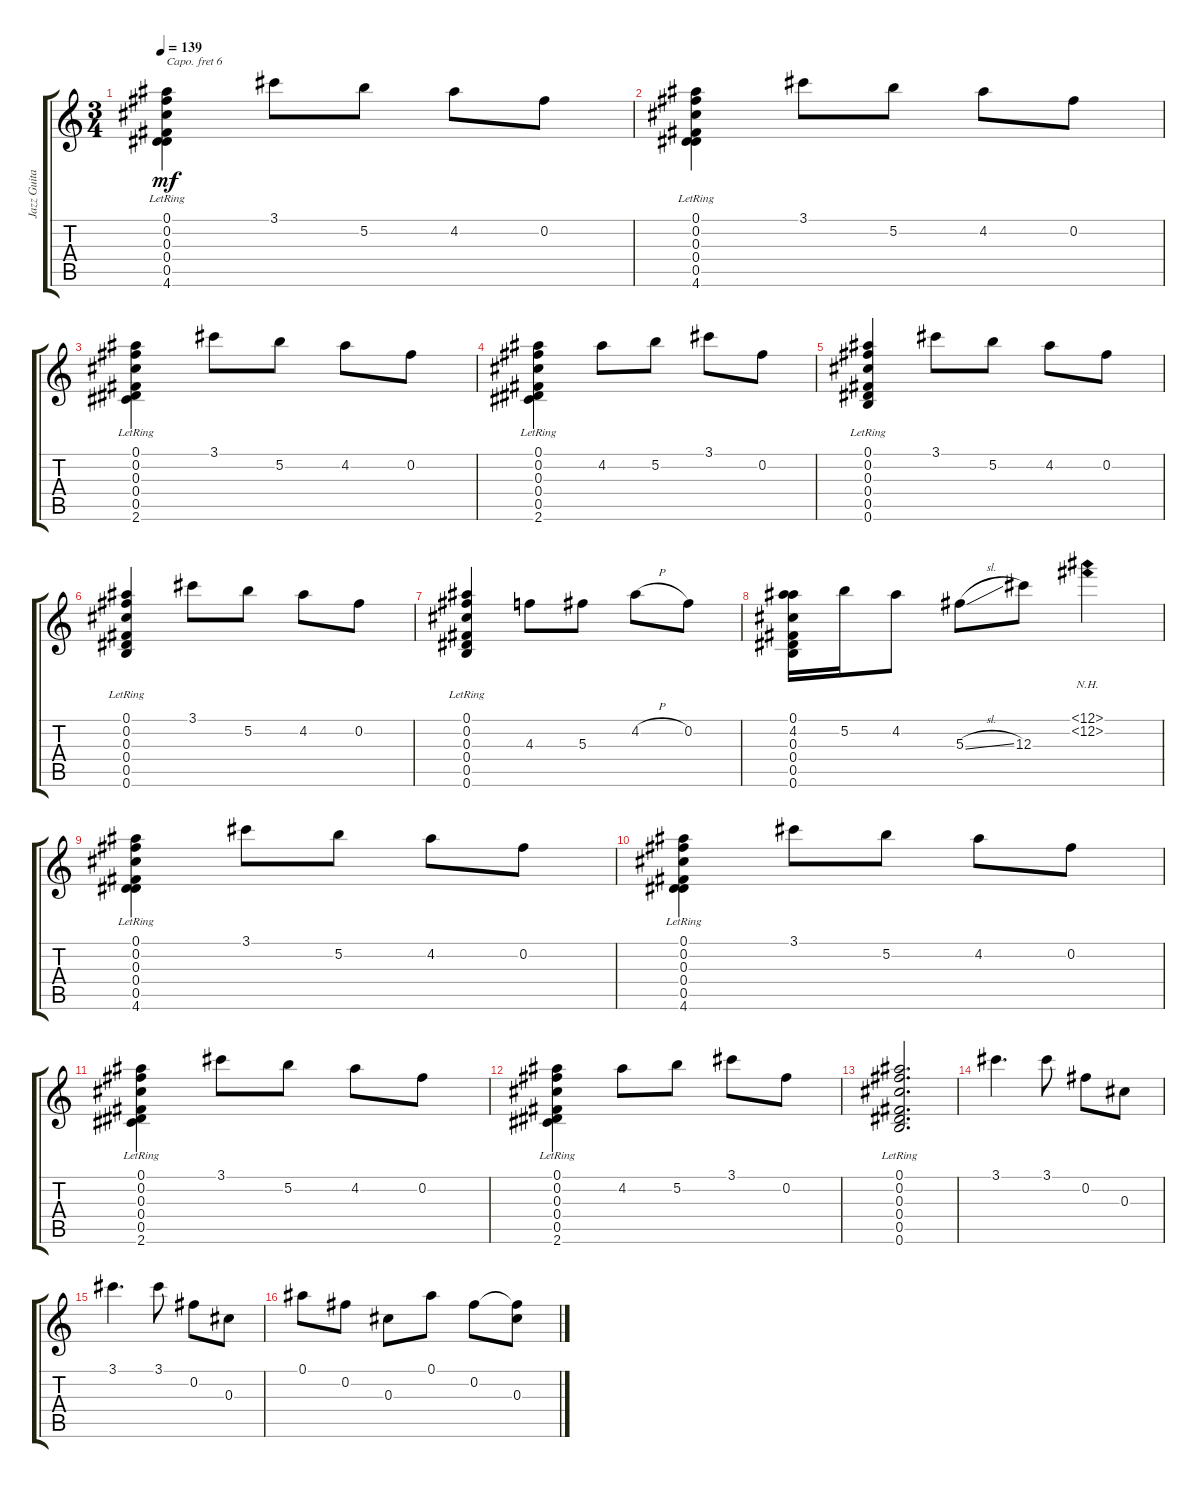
\track ("Jazz Guitar" "Jazz Guita") {instrument electricguitarjazz}
\staff {score tabs}
\capo 6
\tuning (E4 C4 G3 C3 A2 F2) {hide}
\ts (3 4)
\tempo 139
\clef g2
\ks c
(0.1{lr} 0.2{lr} 0.3{lr} 0.4{lr} 0.5{lr} 4.6{lr}).4{dy mf} 3.1.8 5.2.8 4.2.8 0.2.8 |
(0.1{lr} 0.2{lr} 0.3{lr} 0.4{lr} 0.5{lr} 4.6{lr}).4 3.1.8 5.2.8 4.2.8 0.2.8 |
(0.1{lr} 0.2{lr} 0.3{lr} 0.4{lr} 0.5{lr} 2.6{lr}).4 3.1.8 5.2.8 4.2.8 0.2.8 |
(0.1{lr} 0.2{lr} 0.3{lr} 0.4{lr} 0.5{lr} 2.6{lr}).4 4.2.8 5.2.8 3.1.8 0.2.8 |
(0.1{lr} 0.2{lr} 0.3{lr} 0.4{lr} 0.5{lr} 0.6{lr}).4 3.1.8 5.2.8 4.2.8 0.2.8 |
(0.1{lr} 0.2{lr} 0.3{lr} 0.4{lr} 0.5{lr} 0.6{lr}).4 3.1.8 5.2.8 4.2.8 0.2.8 |
(0.1{lr} 0.2{lr} 0.3{lr} 0.4{lr} 0.5{lr} 0.6{lr}).4 4.3.8 5.3.8 4.2{h}.8 0.2.8 |
(0.1 4.2 0.3 0.4 0.5 0.6).16 5.2.16 4.2.8 5.3{sl}.8 12.3.8 (12.1{nh} 12.2{nh}).4 |
(0.1{lr} 0.2{lr} 0.3{lr} 0.4{lr} 0.5{lr} 4.6{lr}).4 3.1.8 5.2.8 4.2.8 0.2.8 |
(0.1{lr} 0.2{lr} 0.3{lr} 0.4{lr} 0.5{lr} 4.6{lr}).4 3.1.8 5.2.8 4.2.8 0.2.8 |
(0.1{lr} 0.2{lr} 0.3{lr} 0.4{lr} 0.5{lr} 2.6{lr}).4 3.1.8 5.2.8 4.2.8 0.2.8 |
(0.1{lr} 0.2{lr} 0.3{lr} 0.4{lr} 0.5{lr} 2.6{lr}).4 4.2.8 5.2.8 3.1.8 0.2.8 |
(0.1{lr} 0.2{lr} 0.3{lr} 0.4{lr} 0.5{lr} 0.6{lr}).2{d} |
3.1.4{d} 3.1.8 0.2.8 0.3.8 |
3.1.4{d} 3.1.8 0.2.8 0.3.8 |
0.1.8 0.2.8 0.3.8 0.1.8 0.2.8 (0.2{t} 0.3).8
